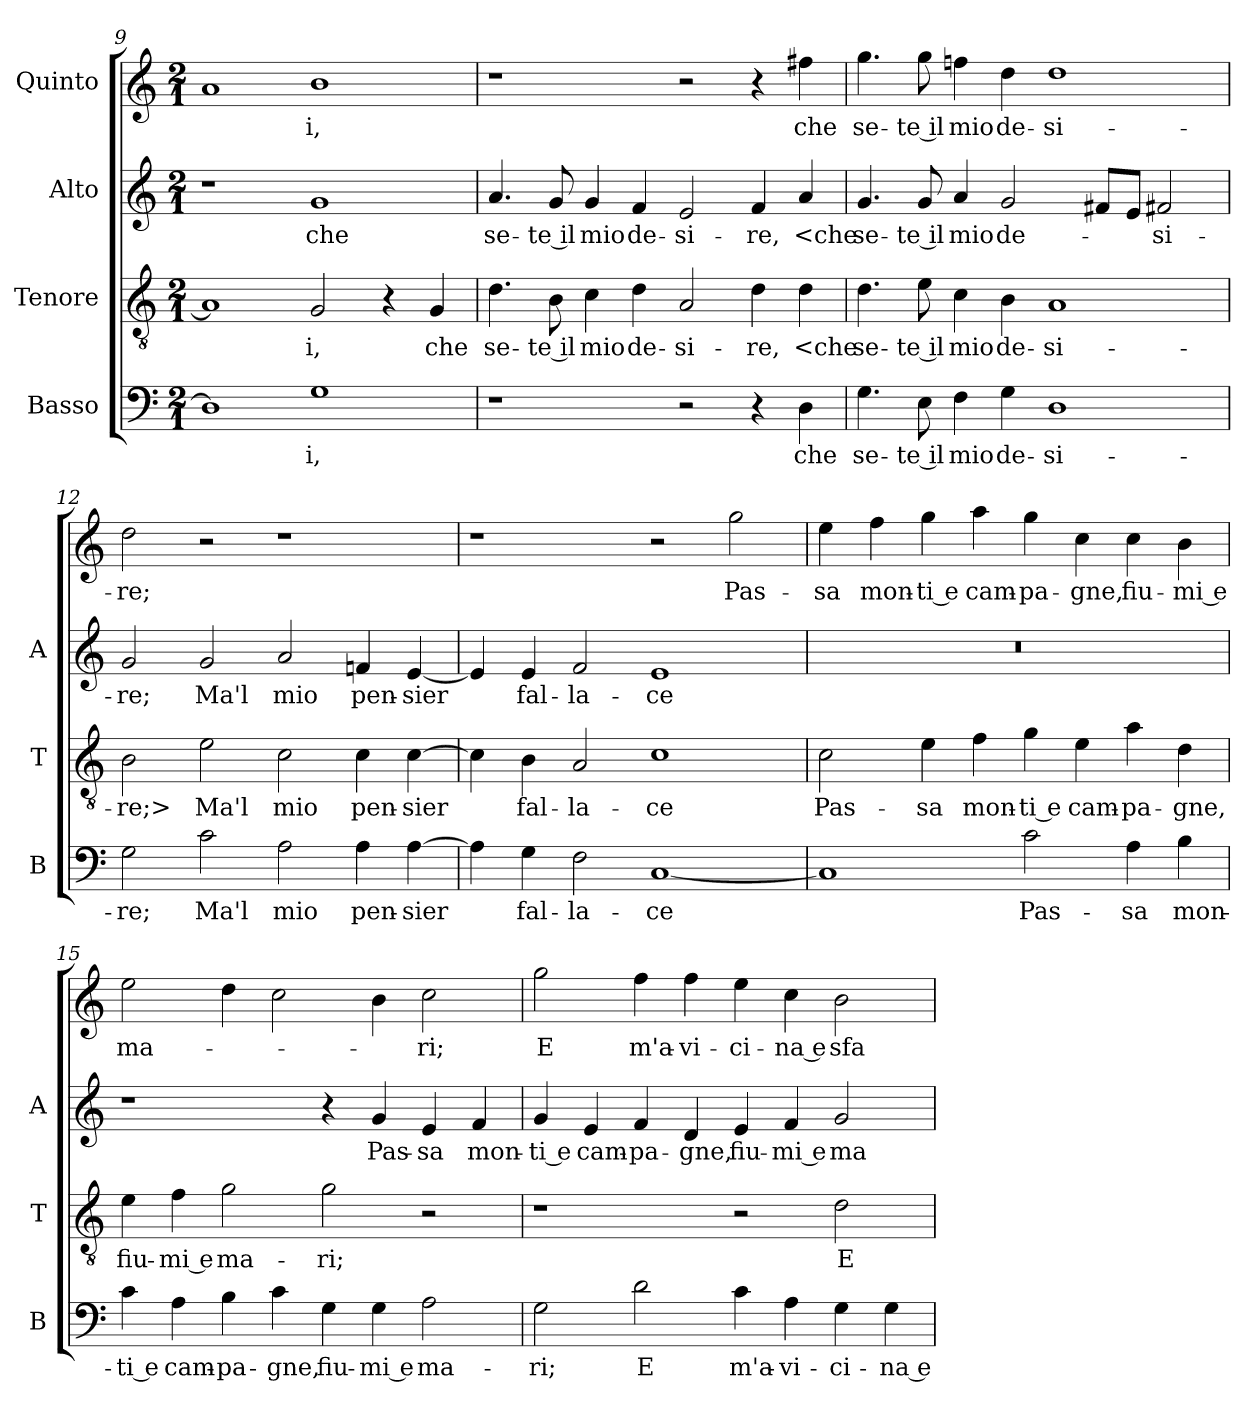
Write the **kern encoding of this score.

**kern	**text	**kern	**text	**kern	**text	**kern	**text
*part4	*part4	*part3	*part3	*part2	*part2	*part1	*part1
*staff4	*staff4	*staff3	*staff3	*staff2	*staff2	*staff1	*staff1
*I"Basso	*	*I"Tenore	*	*I"Alto	*	*I"Quinto	*
*I'B	*	*I'T	*	*I'A	*	*	*
*clefF4	*	*clefGv2	*	*clefG2	*	*clefG2	*
*k[]	*	*k[]	*	*k[]	*	*k[]	*
*C:	*	*C:	*	*C:	*	*C:	*
*M2/1	*	*M2/1	*	*M2/1	*	*M2/1	*
=9	=9	=9	=9	=9	=9	=9	=9
1D]	.	1A]	.	1r	.	1a	.
1G	-i,	2G	-i,	1g	che	1b	-i,
.	.	4r	.	.	.	.	.
.	.	4G	che	.	.	.	.
=10	=10	=10	=10	=10	=10	=10	=10
1r	.	4.d	se-	4.a	se-	1r	.
.	.	8B	-te il	8g	-te il	.	.
.	.	4c	mio	4g	mio	.	.
.	.	4d	de-	4f	de-	.	.
2r	.	2A	-si-	2e	-si-	2r	.
4r	.	4d	-re,	4f	-re,	4r	.
4D	che	4d	<che	4a	<che	4ff#X	che
=11	=11	=11	=11	=11	=11	=11	=11
4.G	se-	4.d	se-	4.g	se-	4.gg	se-
8E	-te il	8e	-te il	8g	-te il	8gg	-te il
4F	mio	4c	mio	4a	mio	4ffn	mio
4G	de-	4B	de-	2g	de-	4dd	de-
1D	-si-	1A	-si-	.	.	1dd	-si-
.	.	.	.	8f#XL	.	.	.
.	.	.	.	8eJ	.	.	.
.	.	.	.	2f#X	-si-	.	.
=12	=12	=12	=12	=12	=12	=12	=12
2G	-re;	2B	-re;>	2g	-re;	2dd	-re;
2c	Ma'l	2e	Ma'l	2g	Ma'l	2r	.
2A	mio	2c	mio	2a	mio	1r	.
4A	pen-	4c	pen-	4fn	pen-	.	.
[4A	-sier	[4c	-sier	[4e	-sier	.	.
=13	=13	=13	=13	=13	=13	=13	=13
4A]	.	4c]	.	4e]	.	1r	.
4G	fal-	4B	fal-	4e	fal-	.	.
2F	-la-	2A	-la-	2f	-la-	.	.
[1C	-ce	1c	-ce	1e	-ce	2r	.
.	.	.	.	.	.	2gg	Pas-
=14	=14	=14	=14	=14	=14	=14	=14
1C]	.	2c	Pas-	0r	.	4ee	-sa
.	.	.	.	.	.	4ff	mon-
.	.	4e	-sa	.	.	4gg	-ti e
.	.	4f	mon-	.	.	4aa	cam-
2c	Pas-	4g	-ti e	.	.	4gg	-pa-
.	.	4e	cam-	.	.	4cc	-gne,
4A	-sa	4a	-pa-	.	.	4cc	fiu-
4B	mon-	4d	-gne,	.	.	4b	-mi e
=15	=15	=15	=15	=15	=15	=15	=15
4c	-ti e	4e	fiu-	1r	.	2ee	ma-
4A	cam-	4f	-mi e	.	.	.	.
4B	-pa-	2g	ma-	.	.	4dd	.
4c	-gne,	.	.	.	.	2cc	.
4G	fiu-	2g	-ri;	4r	.	.	.
4G	-mi e	.	.	4g	Pas-	4b	.
2A	ma-	2r	.	4e	-sa	2cc	-ri;
.	.	.	.	4f	mon-	.	.
=16	=16	=16	=16	=16	=16	=16	=16
2G	-ri;	1r	.	4g	-ti e	2gg	E
.	.	.	.	4e	cam-	.	.
2d	E	.	.	4f	-pa-	4ff	m'a-
.	.	.	.	4d	-gne,	4ff	-vi-
4c	m'a-	2r	.	4e	fiu-	4ee	-ci-
4A	-vi-	.	.	4f	-mi e	4cc	-na e
4G	-ci-	2d	E	2g	ma-	2b	sfa-
4G	-na e	.	.	.	.	.	.
=	=	=	=	=	=	=	=
*-	*-	*-	*-	*-	*-	*-	*-
